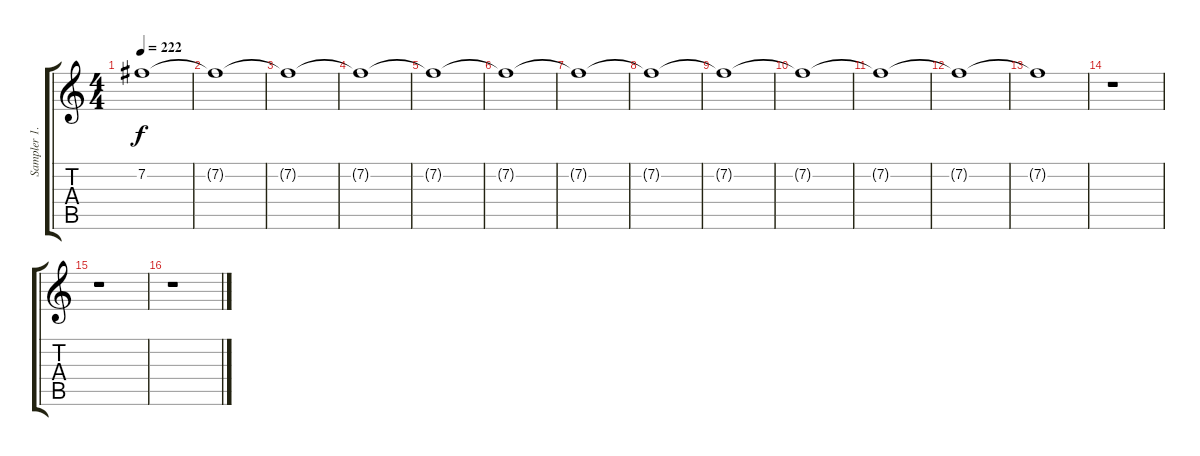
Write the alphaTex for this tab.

\track ("Sampler 1.1" "Sampler 1.") {instrument distortionguitar}
\staff {score tabs}
\tuning (E4 B3 G3 D3 A2 E2) {hide}
\ts (4 4)
\tempo 222
\clef g2
\ks c
7.2{t}.1{dy f} |
7.2{t}.1 |
7.2{t}.1 |
7.2{t}.1 |
7.2{t}.1 |
7.2{t}.1 |
7.2{t}.1 |
7.2{t}.1 |
7.2{t}.1 |
7.2{t}.1 |
7.2{t}.1 |
7.2{t}.1 |
7.2{t}.1 |
r.1 |
r.1 |
r.1
